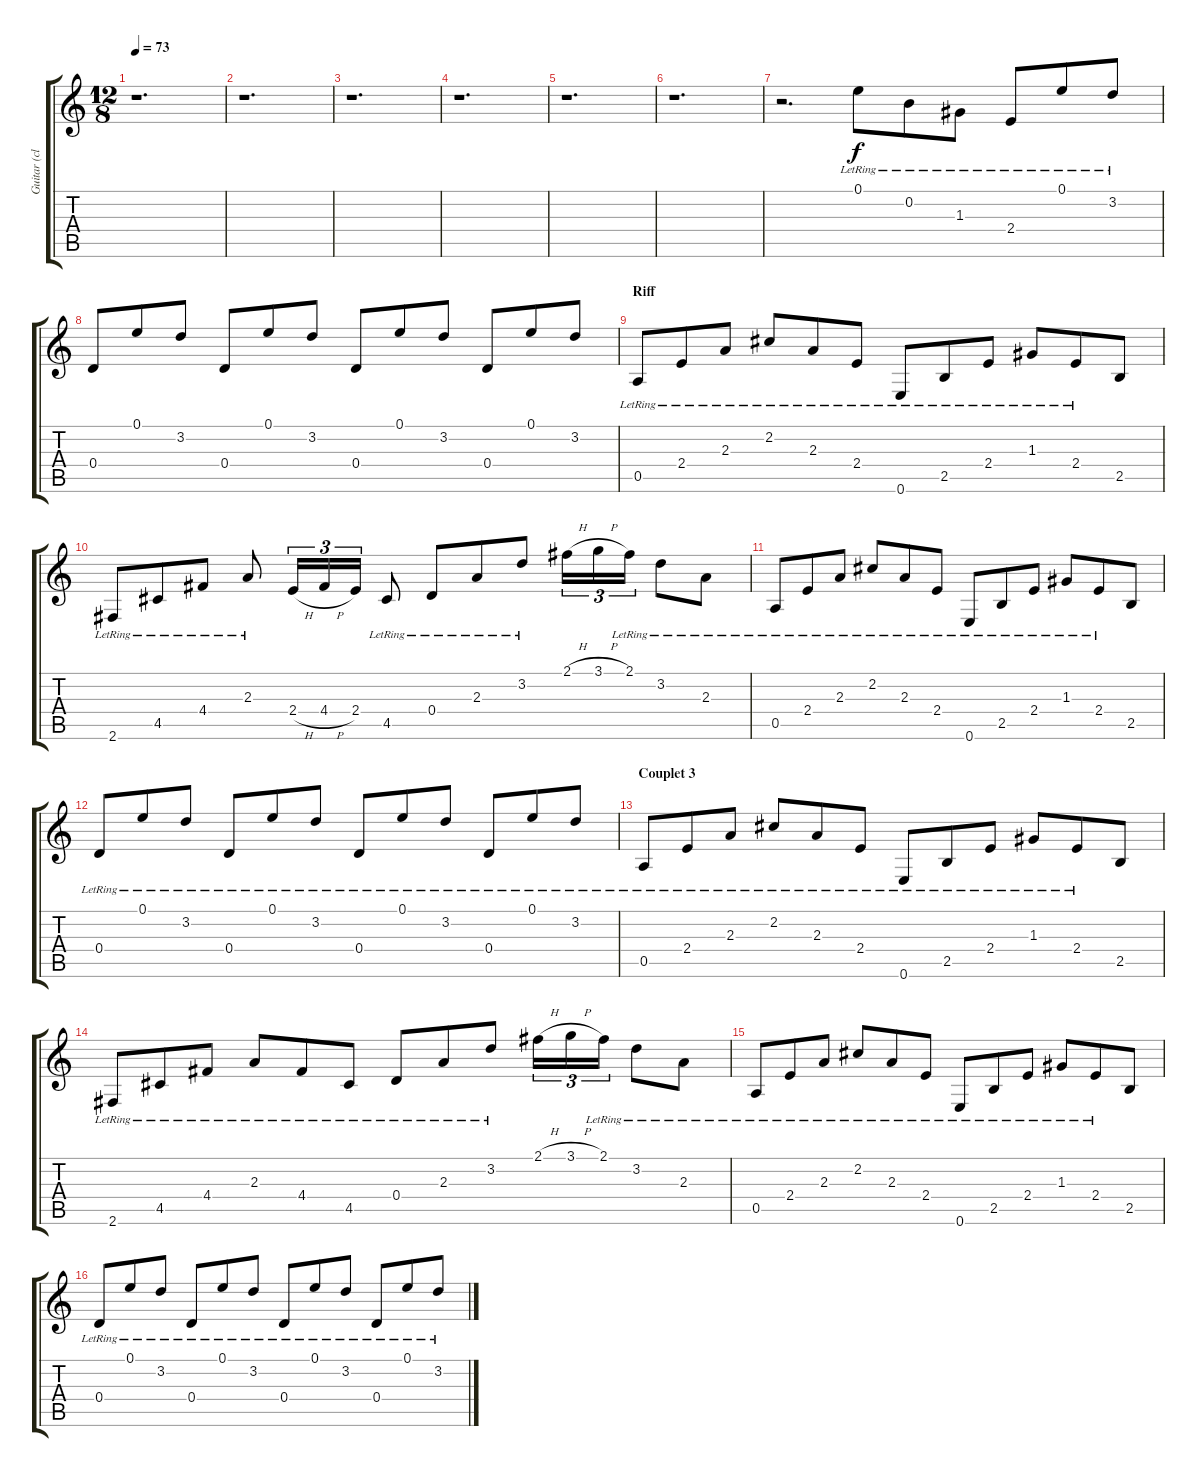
\track ("Guitar (clean 2)" "Guitar (cl") {instrument electricguitarclean}
\staff {score tabs}
\tuning (E4 B3 G3 D3 A2 E2) {hide}
\ts (12 8)
\tempo 73
\clef g2
\ks c
r.1{d dy mp volume 9 instrument electricguitarclean} |
r.1{d} |
r.1{d} |
r.1{d} |
r.1{d} |
r.1{d} |
r.2{d} 0.1{lr}.8{dy f} 0.2{lr}.8 1.3{lr}.8 2.4{lr}.8 0.1{lr}.8 3.2{lr}.8 |
0.4.8 0.1.8 3.2.8 0.4.8 0.1.8 3.2.8 0.4.8 0.1.8 3.2.8 0.4.8 0.1.8 3.2.8 |
\section ("" "Riff")
0.5{lr}.8 2.4{lr}.8 2.3{lr}.8 2.2{lr}.8 2.3{lr}.8 2.4{lr}.8 0.6{lr}.8 2.5{lr}.8 2.4{lr}.8 1.3{lr}.8 2.4{lr}.8 2.5.8 |
2.6{lr}.8 4.5{lr}.8 4.4{lr}.8 2.3{lr}.8 2.4{h}.16{tu (3 2)} 4.4{h}.16{tu (3 2)} 2.4.16{tu (3 2)} 4.5{lr}.8 0.4{lr}.8 2.3{lr}.8 3.2{lr}.8 2.1{h}.16{tu (3 2)} 3.1{h}.16{tu (3 2)} 2.1{lr}.16{tu (3 2)} 3.2{lr}.8 2.3{lr}.8 |
0.5{lr}.8 2.4{lr}.8 2.3{lr}.8 2.2{lr}.8 2.3{lr}.8 2.4{lr}.8 0.6{lr}.8 2.5{lr}.8 2.4{lr}.8 1.3{lr}.8 2.4{lr}.8 2.5.8 |
0.4{lr}.8 0.1{lr}.8 3.2{lr}.8 0.4{lr}.8 0.1{lr}.8 3.2{lr}.8 0.4{lr}.8 0.1{lr}.8 3.2{lr}.8 0.4{lr}.8 0.1{lr}.8 3.2{lr}.8 |
\section ("" "Couplet 3")
0.5{lr}.8 2.4{lr}.8 2.3{lr}.8 2.2{lr}.8 2.3{lr}.8 2.4{lr}.8 0.6{lr}.8 2.5{lr}.8 2.4{lr}.8 1.3{lr}.8 2.4{lr}.8 2.5.8 |
2.6{lr}.8 4.5{lr}.8 4.4{lr}.8 2.3{lr}.8 4.4{lr}.8 4.5{lr}.8 0.4{lr}.8 2.3{lr}.8 3.2{lr}.8 2.1{h}.16{tu (3 2)} 3.1{h}.16{tu (3 2)} 2.1{lr}.16{tu (3 2)} 3.2{lr}.8 2.3{lr}.8 |
0.5{lr}.8 2.4{lr}.8 2.3{lr}.8 2.2{lr}.8 2.3{lr}.8 2.4{lr}.8 0.6{lr}.8 2.5{lr}.8 2.4{lr}.8 1.3{lr}.8 2.4{lr}.8 2.5.8 |
0.4{lr}.8 0.1{lr}.8 3.2{lr}.8 0.4{lr}.8 0.1{lr}.8 3.2{lr}.8 0.4{lr}.8 0.1{lr}.8 3.2{lr}.8 0.4{lr}.8 0.1{lr}.8 3.2{lr}.8
